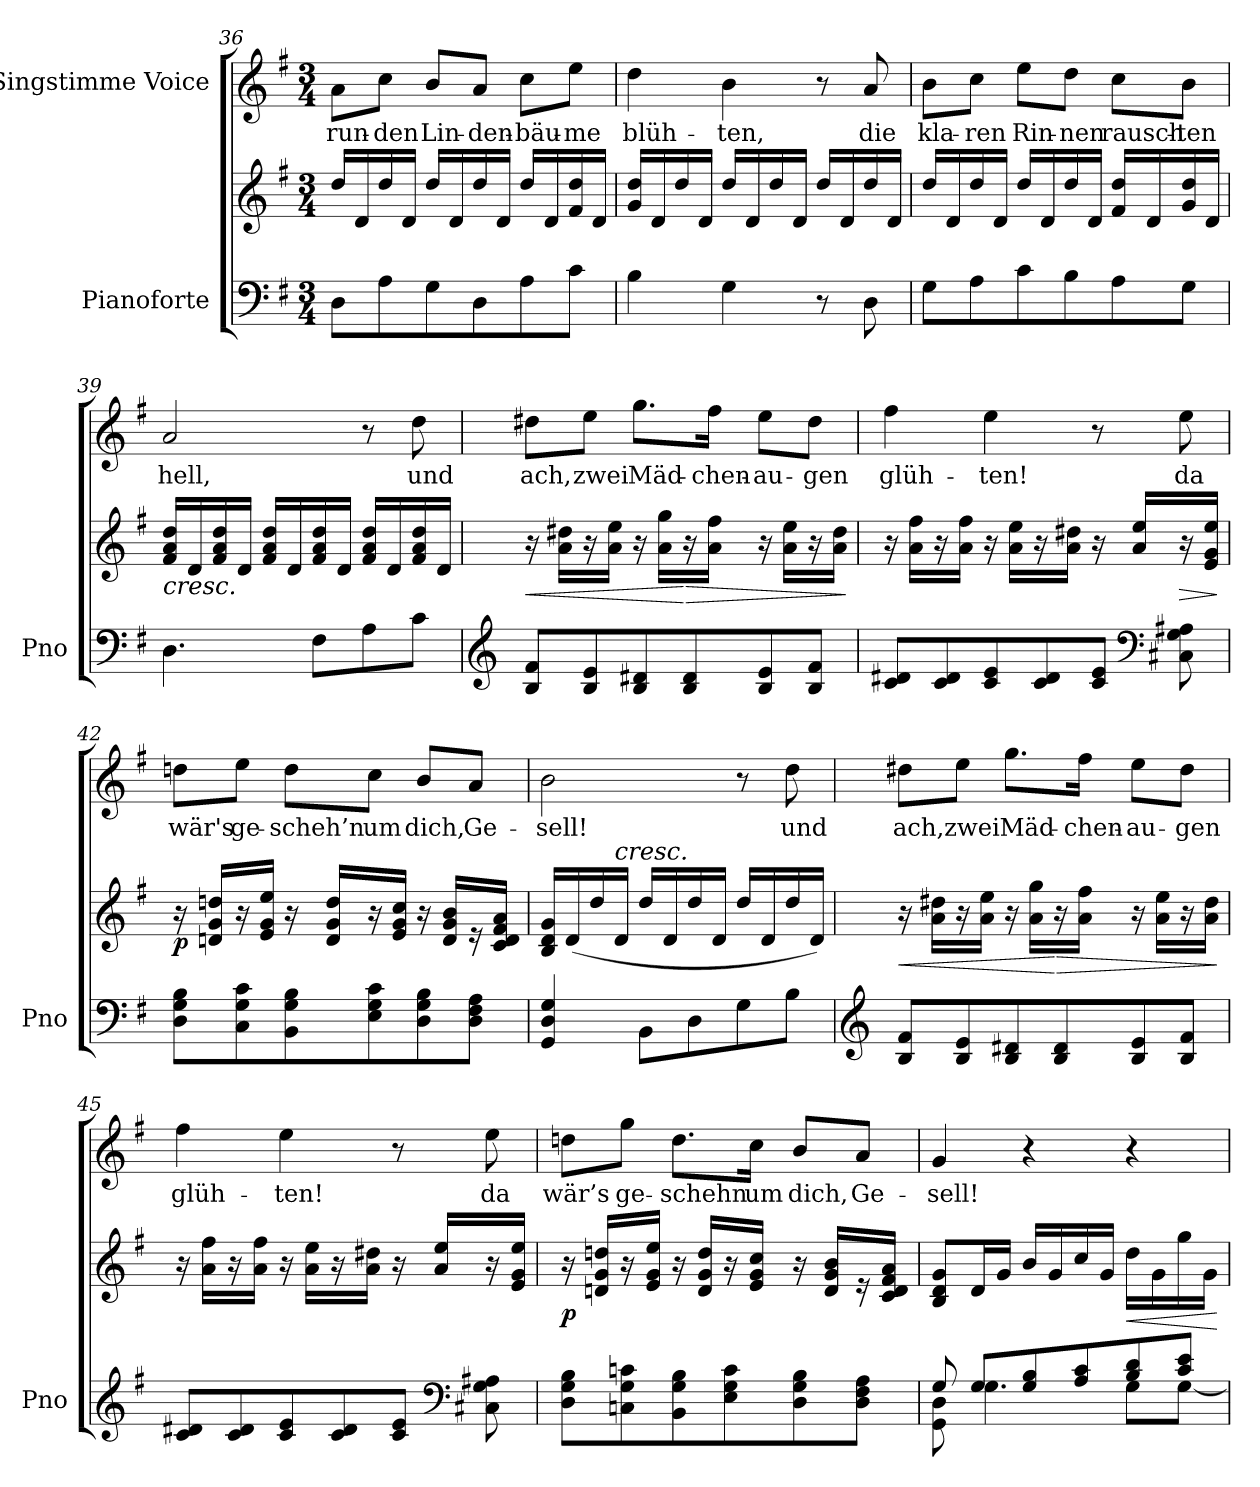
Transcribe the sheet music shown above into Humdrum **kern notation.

**kern	**kern	**dynam	**kern	**text
*part2	*part2	*part2	*part1	*part1
*staff3	*staff2	*staff2/3	*staff1	*staff1
*I"Pianoforte	*	*	*I"Singstimme Voice	*
*I'Pno	*	*	*	*
*clefF4	*clefG2	*	*clefG2	*
*k[f#]	*k[f#]	*	*k[f#]	*
*M3/4	*M3/4	*	*M3/4	*
=36	=36	=36	=36	=36
8D\L	16dd/LL	.	8a\L	run-
.	16d/	.	.	.
8A\	16dd/	.	8cc\J	-den
.	16d/JJ	.	.	.
8G\	16dd/LL	.	8b/L	Lin-
.	16d/	.	.	.
8D\	16dd/	.	8a/J	-den-
.	16d/JJ	.	.	.
8A\	16dd/LL	.	8cc\L	-bäu-
.	16d/	.	.	.
8c\J	16f#/ 16dd/	.	8ee\J	-me
.	16d/JJ	.	.	.
=37	=37	=37	=37	=37
4B\	16g/ 16dd/LL	.	4dd\	blüh-
.	16d/	.	.	.
.	16dd/	.	.	.
.	16d/JJ	.	.	.
4G\	16dd/LL	.	4b\	-ten,
.	16d/	.	.	.
.	16dd/	.	.	.
.	16d/JJ	.	.	.
8r	16dd/LL	.	8r	.
.	16d/	.	.	.
8D\	16dd/	.	8a/	die
.	16d/JJ	.	.	.
=38	=38	=38	=38	=38
8G\L	16dd/LL	.	8b\L	kla-
.	16d/	.	.	.
8A\	16dd/	.	8cc\J	-ren
.	16d/JJ	.	.	.
8c\	16dd/LL	.	8ee\L	Rin-
.	16d/	.	.	.
8B\	16dd/	.	8dd\J	-nen
.	16d/JJ	.	.	.
8A\	16f#/ 16dd/LL	.	8cc\L	rausch-
.	16d/	.	.	.
8G\J	16g/ 16dd/	.	8b\J	-ten
.	16d/JJ	.	.	.
=39	=39	=39	=39	=39
!	!LO:TX:b:i:t=cresc.	!	!	!
4.D\	16f#/ 16a/ 16dd/LL	.	2a/	hell,
.	16d/	.	.	.
.	16f#/ 16a/ 16dd/	.	.	.
.	16d/JJ	.	.	.
.	16f#/ 16a/ 16dd/LL	.	.	.
.	16d/	.	.	.
8F#\L	16f#/ 16a/ 16dd/	.	.	.
.	16d/JJ	.	.	.
8A\	16f#/ 16a/ 16dd/LL	.	8r	.
.	16d/	.	.	.
8c\J	16f#/ 16a/ 16dd/	.	8dd\	und
.	16d/JJ	.	.	.
=40	=40	=40	=40	=40
*clefG2	*	*	*	*
!	!	!LO:HP:b	!	!
8B/ 8f#/L	16r	<	8dd#X\L	ach,
.	16a\ 16dd#X\LL	.	.	.
8B/ 8e/	16r	.	8ee\J	zwei
.	16a\ 16ee\JJ	.	.	.
8B/ 8d#X/	16r	.	8.gg\L	Mäd-
.	16a\ 16gg\LL	.	.	.
!	!	!LO:HP:n=1:b	!	!
8B/ 8d#/	16r	[ >	.	.
.	16a\ 16ff#\JJ	.	16ff#\Jk	-chen-
8B/ 8e/	16r	.	8ee\L	-au-
.	16a\ 16ee\LL	.	.	.
8B/ 8f#/J	16r	.	8dd#\J	-gen
.	16a\ 16dd#\JJ	.	.	.
.	.	]	.	.
=41	=41	=41	=41	=41
8c/ 8d#X/L	16r	.	4ff#\	glüh-
.	16a\ 16ff#\LL	.	.	.
8c/ 8d#/	16r	.	.	.
.	16a\ 16ff#\JJ	.	.	.
8c/ 8e/	16r	.	4ee\	-ten!
.	16a\ 16ee\LL	.	.	.
8c/ 8d#/	16r	.	.	.
.	16a\ 16dd#X\JJ	.	.	.
8c/ 8e/J	16r	.	8r	.
.	16a/ 16ee/LL	.	.	.
*clefF4	*	*	*	*
!	!	!LO:HP:b	!	!
8C#X\ 8G\ 8A#X\	16r	>	8ee\	da
.	16e/ 16g/ 16ee/JJ	.	.	.
.	.	]	.	.
=42	=42	=42	=42	=42
!	!	!LO:DY:b	!	!
8D\ 8G\ 8B\L	16r	p	8ddn\L	wär's
.	16dn/ 16g/ 16ddn/LL	.	.	.
8C\ 8G\ 8c\	16r	.	8ee\J	ge-
.	16e/ 16g/ 16ee/JJ	.	.	.
8BB\ 8G\ 8B\	16r	.	8dd\L	-scheh’n
.	16d/ 16g/ 16dd/LL	.	.	.
8E\ 8G\ 8c\	16r	.	8cc\J	um
.	16e/ 16g/ 16cc/JJ	.	.	.
8D\ 8G\ 8B\	16r	.	8b/L	dich,
.	16d/ 16g/ 16b/LL	.	.	.
8D\ 8F#\ 8A\J	16r	.	8a/J	Ge-
.	16c/ 16d/ 16f#/ 16a/JJ	.	.	.
=43	=43	=43	=43	=43
4GG/ 4D/ 4G/	16B/ 16d/ 16g/LL	.	2b\	-sell!
.	(16d/	.	.	.
.	16dd/	.	.	.
!	!LO:TX:i:t=cresc.	!	!	!
.	16d/JJ	.	.	.
8BB\L	16dd/LL	.	.	.
.	16d/	.	.	.
8D\	16dd/	.	.	.
.	16d/JJ	.	.	.
8G\	16dd/LL	.	8r	.
.	16d/	.	.	.
8B\J	16dd/	.	8dd\	und
.	16d/JJ)	.	.	.
=44	=44	=44	=44	=44
*clefG2	*	*	*	*
!	!	!LO:HP:b	!	!
8B/ 8f#/L	16r	<	8dd#X\L	ach,
.	16a\ 16dd#X\LL	.	.	.
8B/ 8e/	16r	.	8ee\J	zwei
.	16a\ 16ee\JJ	.	.	.
8B/ 8d#X/	16r	.	8.gg\L	Mäd-
.	16a\ 16gg\LL	.	.	.
!	!	!LO:HP:n=1:b	!	!
8B/ 8d#/	16r	[ >	.	.
.	16a\ 16ff#\JJ	.	16ff#\Jk	-chen-
8B/ 8e/	16r	.	8ee\L	-au-
.	16a\ 16ee\LL	.	.	.
8B/ 8f#/J	16r	.	8dd#\J	-gen
.	16a\ 16dd#\JJ	.	.	.
.	.	]	.	.
=45	=45	=45	=45	=45
8c/ 8d#X/L	16r	.	4ff#\	glüh-
.	16a\ 16ff#\LL	.	.	.
8c/ 8d#/	16r	.	.	.
.	16a\ 16ff#\JJ	.	.	.
8c/ 8e/	16r	.	4ee\	-ten!
.	16a\ 16ee\LL	.	.	.
8c/ 8d#/	16r	.	.	.
.	16a\ 16dd#X\JJ	.	.	.
8c/ 8e/J	16r	.	8r	.
.	16a/ 16ee/LL	.	.	.
*clefF4	*	*	*	*
8C#X\ 8G\ 8A#X\	16r	.	8ee\	da
.	16e/ 16g/ 16ee/JJ	.	.	.
=46	=46	=46	=46	=46
!	!	!LO:DY:b	!	!
8D\ 8G\ 8B\L	16r	p	8ddn\L	wär’s
.	16dn/ 16g/ 16ddn/LL	.	.	.
8Cn\ 8G\ 8cn\	16r	.	8gg\J	ge-
.	16e/ 16g/ 16ee/JJ	.	.	.
8BB\ 8G\ 8B\	16r	.	8.dd\L	-schehn
.	16d/ 16g/ 16dd/LL	.	.	.
8E\ 8G\ 8c\	16r	.	.	.
.	16e/ 16g/ 16cc/JJ	.	16cc\Jk	um
8D\ 8G\ 8B\	16r	.	8b/L	dich,
.	16d/ 16g/ 16b/LL	.	.	.
8D\ 8F#\ 8A\J	16r	.	8a/J	Ge-
.	16c/ 16d/ 16f#/ 16a/JJ	.	.	.
=47	=47	=47	=47	=47
*^	*	*	*	*
8G/	8GG\ 8D\	8B/ 8d/ 8g/L	.	4g/	-sell!
8G/L	4.G\	16d/L	.	.	.
.	.	16g/JJ	.	.	.
8G/ 8B/	.	16b/LL	.	4r	.
.	.	16g/	.	.	.
8A/ 8c/	.	16cc/	.	.	.
.	.	16g/JJ	.	.	.
!	!	!	!LO:HP:b	!	!
8B/ 8d/	8G\L	16dd\LL	<	4r	.
.	.	16g\	.	.	.
8c/ 8e/J	[8G\J	16gg\	.	.	.
.	.	16g\JJ	.	.	.
*v	*v	*	*	*	*
.	.	[	.	.
=	=	=	=	=
*-	*-	*-	*-	*-
